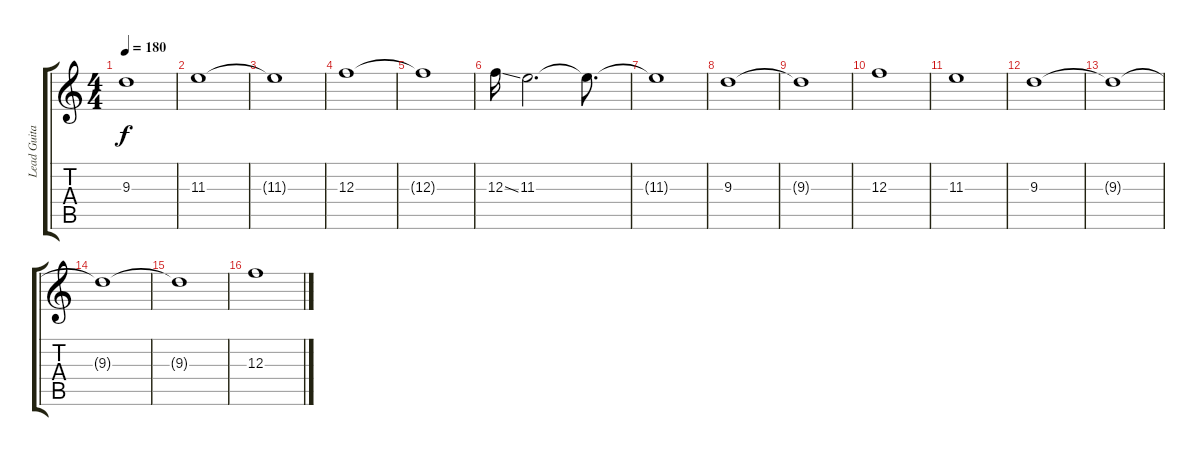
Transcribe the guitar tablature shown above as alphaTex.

\track ("Lead Guitar" "Lead Guita") {instrument distortionguitar}
\staff {score tabs}
\tuning (D4 A3 F3 C3 G2 D2) {hide}
\ts (4 4)
\tempo 180
\clef g2
\ks c
9.3{t}.1{dy f} |
11.3.1 |
11.3{t}.1 |
12.3.1 |
12.3{t}.1 |
12.3{ss}.16 11.3.2{d} 11.3{t}.8{d} |
11.3{t}.1 |
9.3.1 |
9.3{t}.1 |
12.3.1 |
11.3.1 |
9.3.1 |
9.3{t}.1 |
9.3{t}.1 |
9.3{t}.1 |
12.3.1
